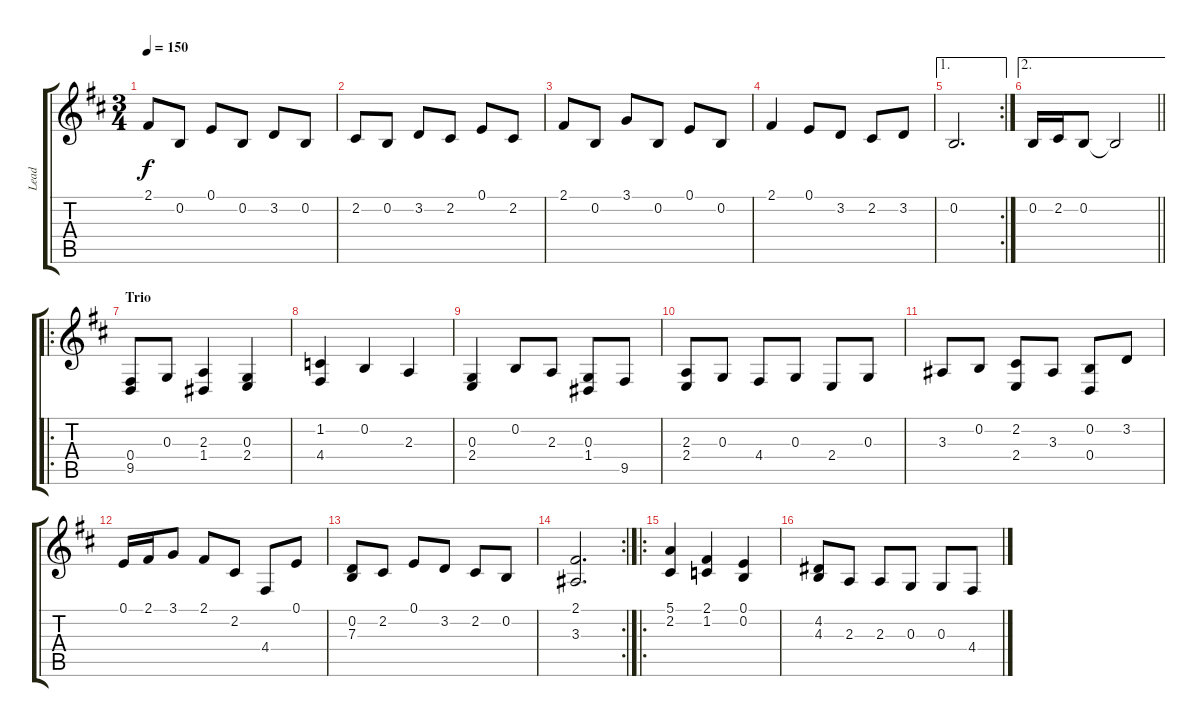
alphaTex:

\track ("Lead" "Lead") {instrument acousticgrandpiano}
\staff {score tabs}
\tuning (E4 B3 G3 D3 A2 E2) {hide}
\ts (3 4)
\tempo 150
\clef g2
\ks d
2.1.8{dy f} 0.2.8 0.1.8 0.2.8 3.2.8 0.2.8 |
2.2.8 0.2.8 3.2.8 2.2.8 0.1.8 2.2.8 |
2.1.8 0.2.8 3.1.8 0.2.8 0.1.8 0.2.8 |
2.1.4 0.1.8 3.2.8 2.2.8 3.2.8 |
\ae 1
\rc 2
0.2.2{d} |
\ae 2
\barLineRight lightlight
0.2.16 2.2.16 0.2.8 0.2{t}.2 |
\ro
\section ("" "Trio")
(0.4 9.5).8{beam Up} 0.3.8{beam Up} (2.3 1.4).4 (0.3 2.4).4 |
(1.2 4.4).4 0.2.4 2.3.4 |
(0.3 2.4).4 0.2.8 2.3.8 (0.3 1.4).8 9.5.8 |
(2.3 2.4).8 0.3.8 4.4.8 0.3.8 2.4.8 0.3.8 |
3.3.8 0.2.8 (2.2 2.4).8 3.3.8 (0.2 0.4).8 3.2.8 |
0.1.16 2.1.16 3.1.8 2.1.8 2.2.8 4.4.8 0.1.8 |
(0.2 7.3).8 2.2.8 0.1.8 3.2.8 2.2.8 0.2.8 |
\rc 2
(2.1 3.3).2{d} |
\ro
(5.1 2.2).4 (2.1 1.2).4 (0.1 0.2).4 |
(4.2 4.3).8 2.3.8 2.3.8 0.3.8 0.3.8 4.4.8
